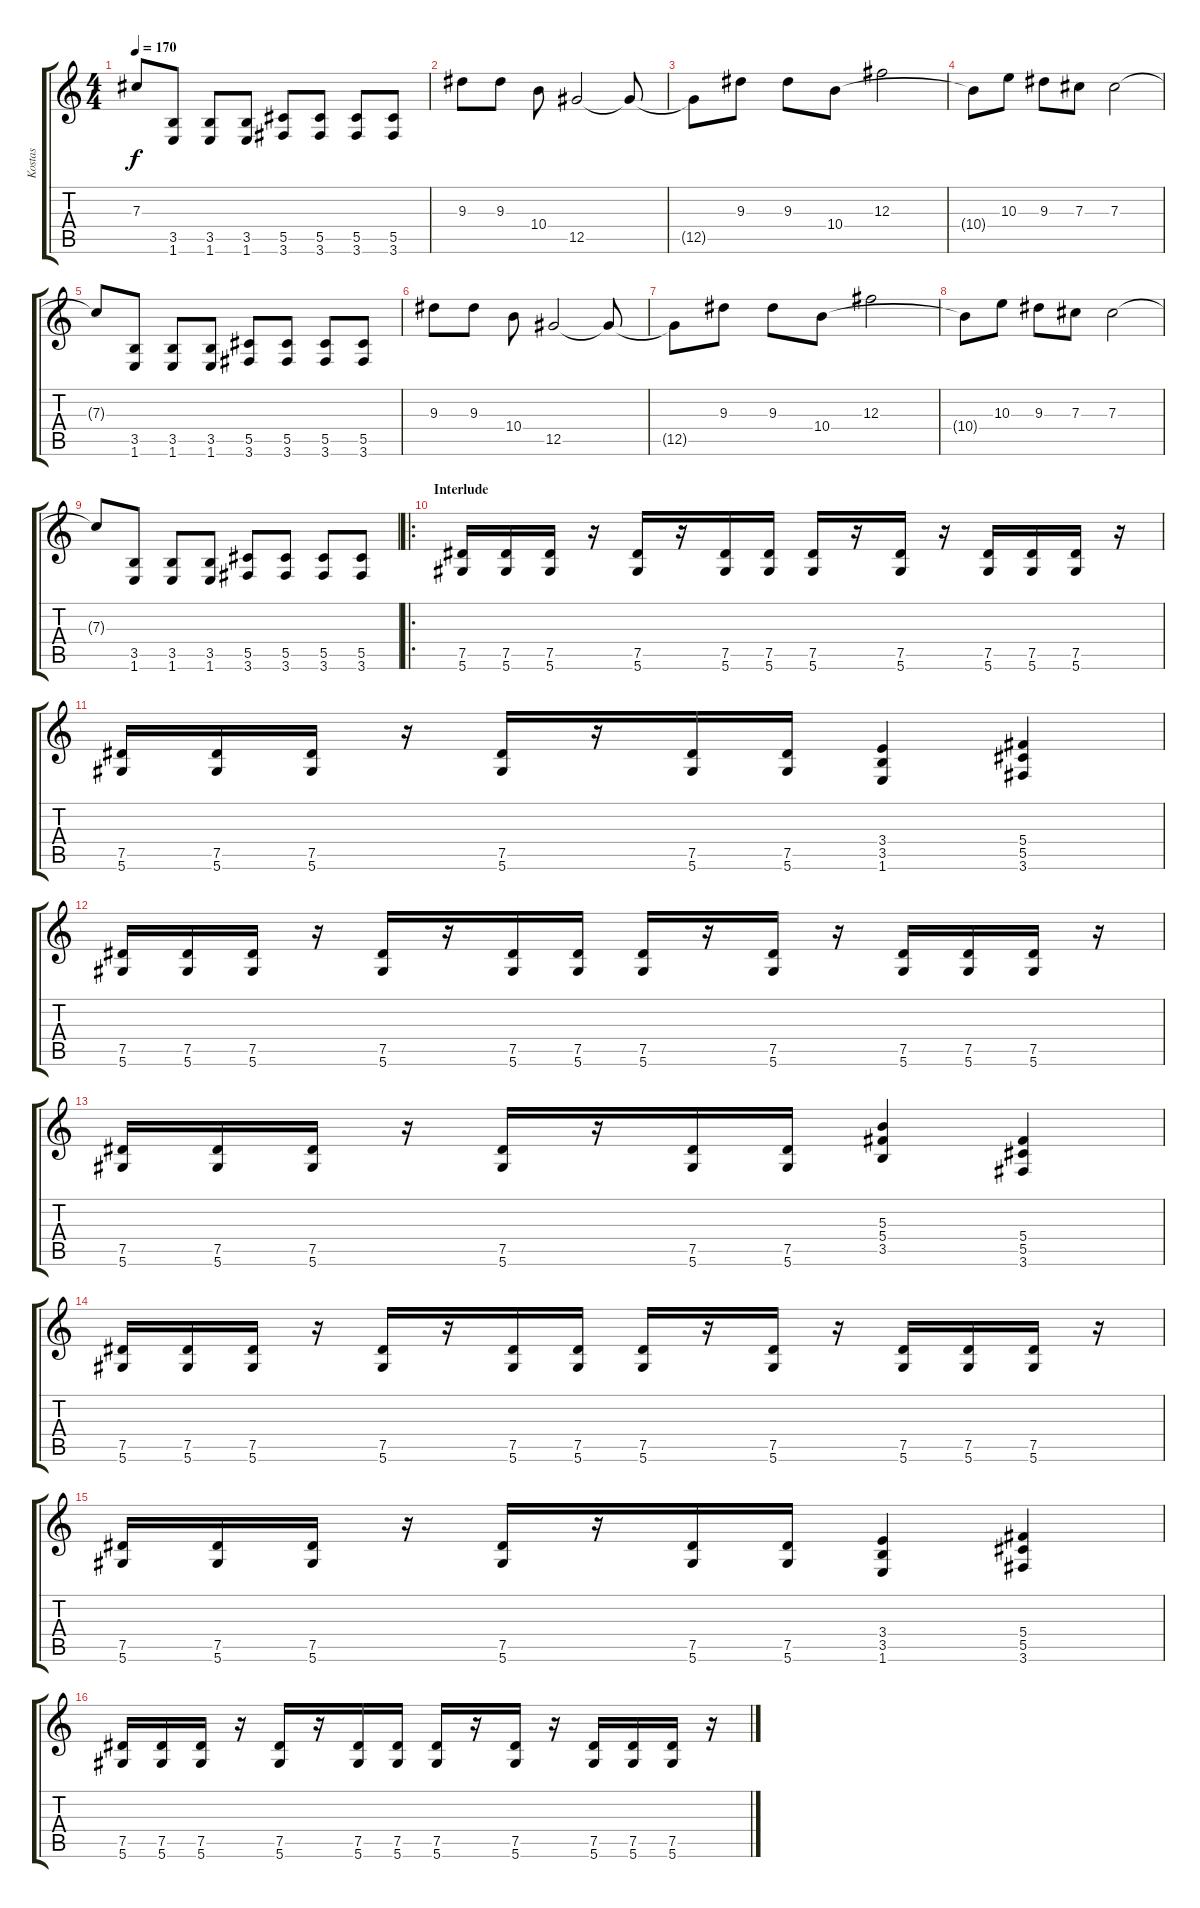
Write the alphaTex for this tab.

\track ("Kostas" "Kostas") {instrument distortionguitar}
\staff {score tabs}
\tuning (Eb4 Bb3 Gb3 Db3 Ab2 Eb2) {hide}
\ts (4 4)
\tempo 170
\clef g2
\ks c
7.3{t}.8{dy f} (3.5 1.6).8 (3.5 1.6).8 (3.5 1.6).8 (5.5 3.6).8 (5.5 3.6).8 (5.5 3.6).8 (5.5 3.6).8 |
9.3.8 9.3.8 10.4.8 12.5.2 12.5{t}.8 |
12.5{t}.8 9.3.8 9.3.8 10.4.8 12.3.2 |
10.4{t}.8 10.3.8 9.3.8 7.3.8 7.3.2 |
7.3{t}.8 (3.5 1.6).8 (3.5 1.6).8 (3.5 1.6).8 (5.5 3.6).8 (5.5 3.6).8 (5.5 3.6).8 (5.5 3.6).8 |
9.3.8 9.3.8 10.4.8 12.5.2 12.5{t}.8 |
12.5{t}.8 9.3.8 9.3.8 10.4.8 12.3.2 |
10.4{t}.8 10.3.8 9.3.8 7.3.8 7.3.2 |
7.3{t}.8 (3.5 1.6).8 (3.5 1.6).8 (3.5 1.6).8 (5.5 3.6).8 (5.5 3.6).8 (5.5 3.6).8 (5.5 3.6).8 |
\ro
\section ("" "Interlude")
(7.5 5.6).16 (7.5 5.6).16 (7.5 5.6).16 r.16 (7.5 5.6).16 r.16 (7.5 5.6).16 (7.5 5.6).16 (7.5 5.6).16 r.16 (7.5 5.6).16 r.16 (7.5 5.6).16 (7.5 5.6).16 (7.5 5.6).16 r.16 |
(7.5 5.6).16 (7.5 5.6).16 (7.5 5.6).16 r.16 (7.5 5.6).16 r.16 (7.5 5.6).16 (7.5 5.6).16 (3.4 3.5 1.6).4 (5.4 5.5 3.6).4 |
(7.5 5.6).16 (7.5 5.6).16 (7.5 5.6).16 r.16 (7.5 5.6).16 r.16 (7.5 5.6).16 (7.5 5.6).16 (7.5 5.6).16 r.16 (7.5 5.6).16 r.16 (7.5 5.6).16 (7.5 5.6).16 (7.5 5.6).16 r.16 |
(7.5 5.6).16 (7.5 5.6).16 (7.5 5.6).16 r.16 (7.5 5.6).16 r.16 (7.5 5.6).16 (7.5 5.6).16 (5.3 5.4 3.5).4 (5.4 5.5 3.6).4 |
(7.5 5.6).16 (7.5 5.6).16 (7.5 5.6).16 r.16 (7.5 5.6).16 r.16 (7.5 5.6).16 (7.5 5.6).16 (7.5 5.6).16 r.16 (7.5 5.6).16 r.16 (7.5 5.6).16 (7.5 5.6).16 (7.5 5.6).16 r.16 |
(7.5 5.6).16 (7.5 5.6).16 (7.5 5.6).16 r.16 (7.5 5.6).16 r.16 (7.5 5.6).16 (7.5 5.6).16 (3.4 3.5 1.6).4 (5.4 5.5 3.6).4 |
(7.5 5.6).16 (7.5 5.6).16 (7.5 5.6).16 r.16 (7.5 5.6).16 r.16 (7.5 5.6).16 (7.5 5.6).16 (7.5 5.6).16 r.16 (7.5 5.6).16 r.16 (7.5 5.6).16 (7.5 5.6).16 (7.5 5.6).16 r.16
